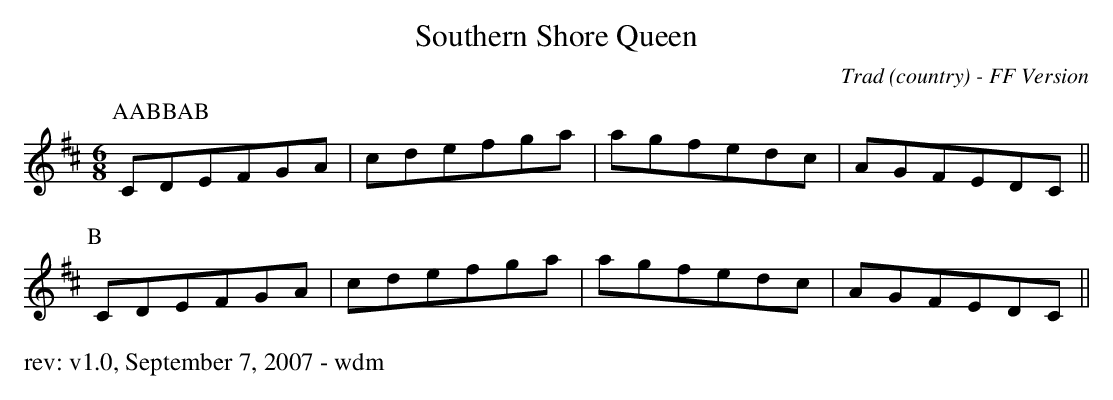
X:1
T: Southern Shore Queen
O: Trad (country) - FF Version
M: 6/8
K: Dmaj
P: AABBAB
P:A
CDEFGA|cdefga|agfedc|AGFEDC||
P:B
CDEFGA|cdefga|agfedc|AGFEDC||
